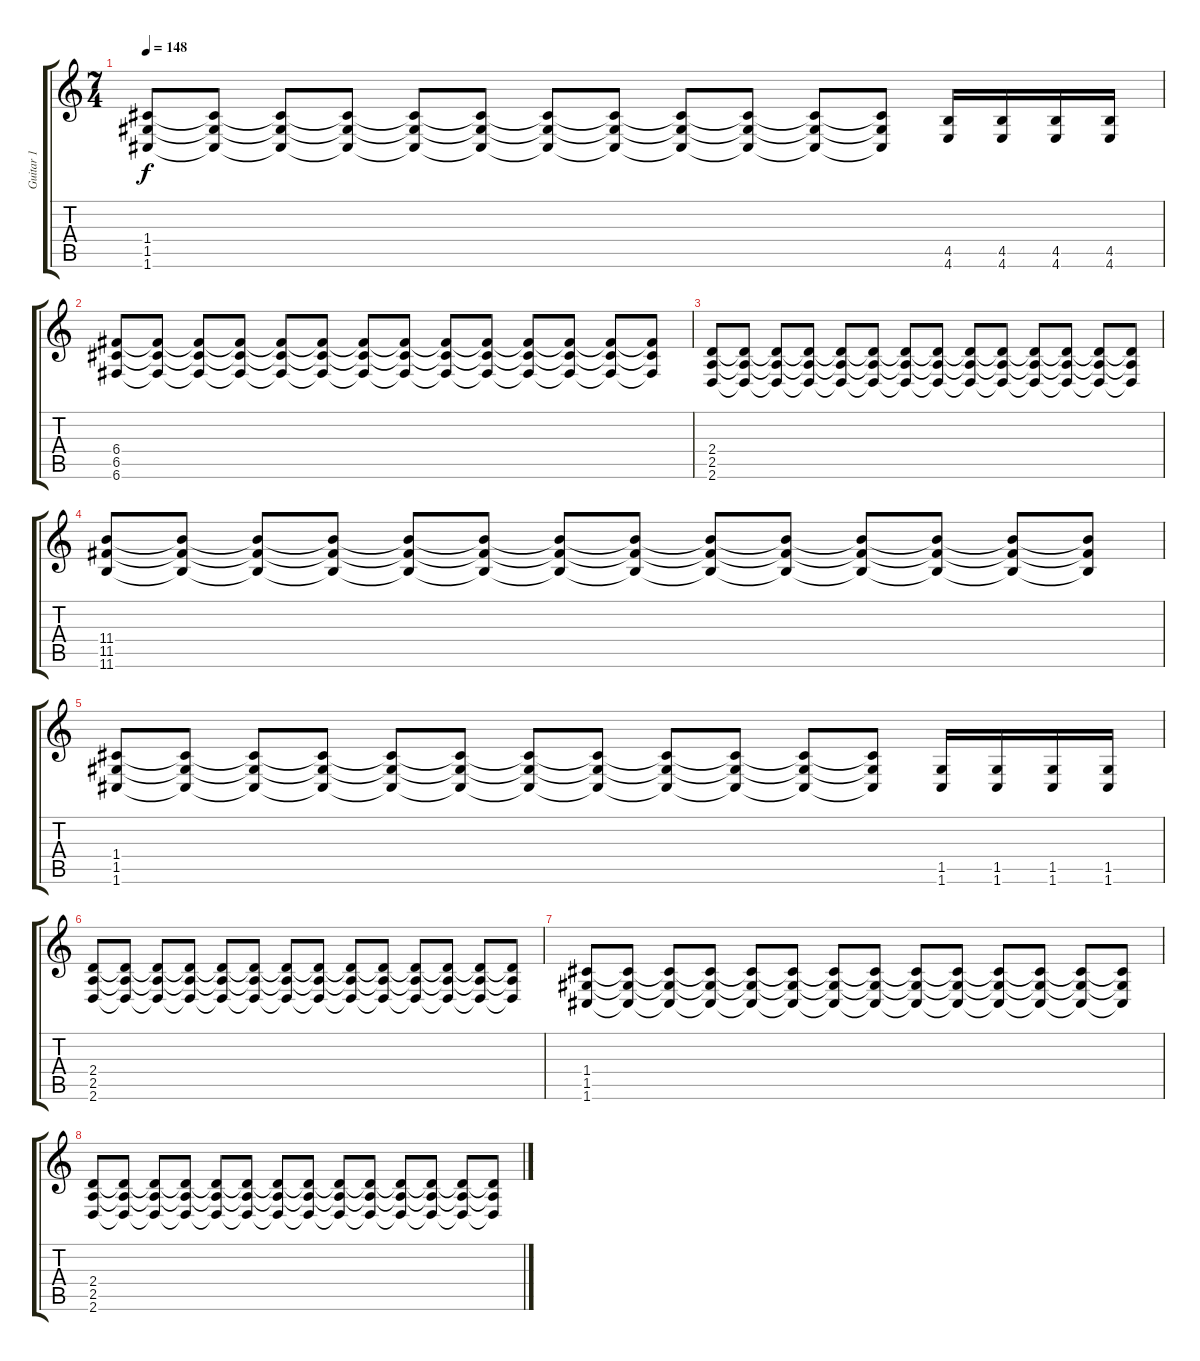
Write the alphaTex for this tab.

\track ("Guitar 1" "Guitar 1") {instrument distortionguitar}
\staff {score tabs}
\tuning (D4 A3 F3 C3 G2 C2) {hide}
\ts (7 4)
\tempo 148
\clef g2
\ks c
(1.4 1.5 1.6).8{dy f} (1.4{t} 1.5{t} 1.6{t}).8 (1.4{t} 1.5{t} 1.6{t}).8 (1.4{t} 1.5{t} 1.6{t}).8 (1.4{t} 1.5{t} 1.6{t}).8 (1.4{t} 1.5{t} 1.6{t}).8 (1.4{t} 1.5{t} 1.6{t}).8 (1.4{t} 1.5{t} 1.6{t}).8 (1.4{t} 1.5{t} 1.6{t}).8 (1.4{t} 1.5{t} 1.6{t}).8 (1.4{t} 1.5{t} 1.6{t}).8 (1.4{t} 1.5{t} 1.6{t}).8 (4.5 4.6).16 (4.5 4.6).16 (4.5 4.6).16 (4.5 4.6).16 |
(6.4 6.5 6.6).8 (6.4{t} 6.5{t} 6.6{t}).8 (6.4{t} 6.5{t} 6.6{t}).8 (6.4{t} 6.5{t} 6.6{t}).8 (6.4{t} 6.5{t} 6.6{t}).8 (6.4{t} 6.5{t} 6.6{t}).8 (6.4{t} 6.5{t} 6.6{t}).8 (6.4{t} 6.5{t} 6.6{t}).8 (6.4{t} 6.5{t} 6.6{t}).8 (6.4{t} 6.5{t} 6.6{t}).8 (6.4{t} 6.5{t} 6.6{t}).8 (6.4{t} 6.5{t} 6.6{t}).8 (6.4{t} 6.5{t} 6.6{t}).8 (6.4{t} 6.5{t} 6.6{t}).8 |
(2.4 2.5 2.6).8 (2.4{t} 2.5{t} 2.6{t}).8 (2.4{t} 2.5{t} 2.6{t}).8 (2.4{t} 2.5{t} 2.6{t}).8 (2.4{t} 2.5{t} 2.6{t}).8 (2.4{t} 2.5{t} 2.6{t}).8 (2.4{t} 2.5{t} 2.6{t}).8 (2.4{t} 2.5{t} 2.6{t}).8 (2.4{t} 2.5{t} 2.6{t}).8 (2.4{t} 2.5{t} 2.6{t}).8 (2.4{t} 2.5{t} 2.6{t}).8 (2.4{t} 2.5{t} 2.6{t}).8 (2.4{t} 2.5{t} 2.6{t}).8 (2.4{t} 2.5{t} 2.6{t}).8 |
(11.4 11.5 11.6).8 (11.4{t} 11.5{t} 11.6{t}).8 (11.4{t} 11.5{t} 11.6{t}).8 (11.4{t} 11.5{t} 11.6{t}).8 (11.4{t} 11.5{t} 11.6{t}).8 (11.4{t} 11.5{t} 11.6{t}).8 (11.4{t} 11.5{t} 11.6{t}).8 (11.4{t} 11.5{t} 11.6{t}).8 (11.4{t} 11.5{t} 11.6{t}).8 (11.4{t} 11.5{t} 11.6{t}).8 (11.4{t} 11.5{t} 11.6{t}).8 (11.4{t} 11.5{t} 11.6{t}).8 (11.4{t} 11.5{t} 11.6{t}).8 (11.4{t} 11.5{t} 11.6{t}).8 |
(1.4 1.5 1.6).8 (1.4{t} 1.5{t} 1.6{t}).8 (1.4{t} 1.5{t} 1.6{t}).8 (1.4{t} 1.5{t} 1.6{t}).8 (1.4{t} 1.5{t} 1.6{t}).8 (1.4{t} 1.5{t} 1.6{t}).8 (1.4{t} 1.5{t} 1.6{t}).8 (1.4{t} 1.5{t} 1.6{t}).8 (1.4{t} 1.5{t} 1.6{t}).8 (1.4{t} 1.5{t} 1.6{t}).8 (1.4{t} 1.5{t} 1.6{t}).8 (1.4{t} 1.5{t} 1.6{t}).8 (1.5 1.6).16 (1.5 1.6).16 (1.5 1.6).16 (1.5 1.6).16 |
(2.4 2.5 2.6).8 (2.4{t} 2.5{t} 2.6{t}).8 (2.4{t} 2.5{t} 2.6{t}).8 (2.4{t} 2.5{t} 2.6{t}).8 (2.4{t} 2.5{t} 2.6{t}).8 (2.4{t} 2.5{t} 2.6{t}).8 (2.4{t} 2.5{t} 2.6{t}).8 (2.4{t} 2.5{t} 2.6{t}).8 (2.4{t} 2.5{t} 2.6{t}).8 (2.4{t} 2.5{t} 2.6{t}).8 (2.4{t} 2.5{t} 2.6{t}).8 (2.4{t} 2.5{t} 2.6{t}).8 (2.4{t} 2.5{t} 2.6{t}).8 (2.4{t} 2.5{t} 2.6{t}).8 |
(1.4 1.5 1.6).8 (1.4{t} 1.5{t} 1.6{t}).8 (1.4{t} 1.5{t} 1.6{t}).8 (1.4{t} 1.5{t} 1.6{t}).8 (1.4{t} 1.5{t} 1.6{t}).8 (1.4{t} 1.5{t} 1.6{t}).8 (1.4{t} 1.5{t} 1.6{t}).8 (1.4{t} 1.5{t} 1.6{t}).8 (1.4{t} 1.5{t} 1.6{t}).8 (1.4{t} 1.5{t} 1.6{t}).8 (1.4{t} 1.5{t} 1.6{t}).8 (1.4{t} 1.5{t} 1.6{t}).8 (1.4{t} 1.5{t} 1.6{t}).8 (1.4{t} 1.5{t} 1.6{t}).8 |
(2.4 2.5 2.6).8 (2.4{t} 2.5{t} 2.6{t}).8 (2.4{t} 2.5{t} 2.6{t}).8 (2.4{t} 2.5{t} 2.6{t}).8 (2.4{t} 2.5{t} 2.6{t}).8 (2.4{t} 2.5{t} 2.6{t}).8 (2.4{t} 2.5{t} 2.6{t}).8 (2.4{t} 2.5{t} 2.6{t}).8 (2.4{t} 2.5{t} 2.6{t}).8 (2.4{t} 2.5{t} 2.6{t}).8 (2.4{t} 2.5{t} 2.6{t}).8 (2.4{t} 2.5{t} 2.6{t}).8 (2.4{t} 2.5{t} 2.6{t}).8 (2.4{t} 2.5{t} 2.6{t}).8
